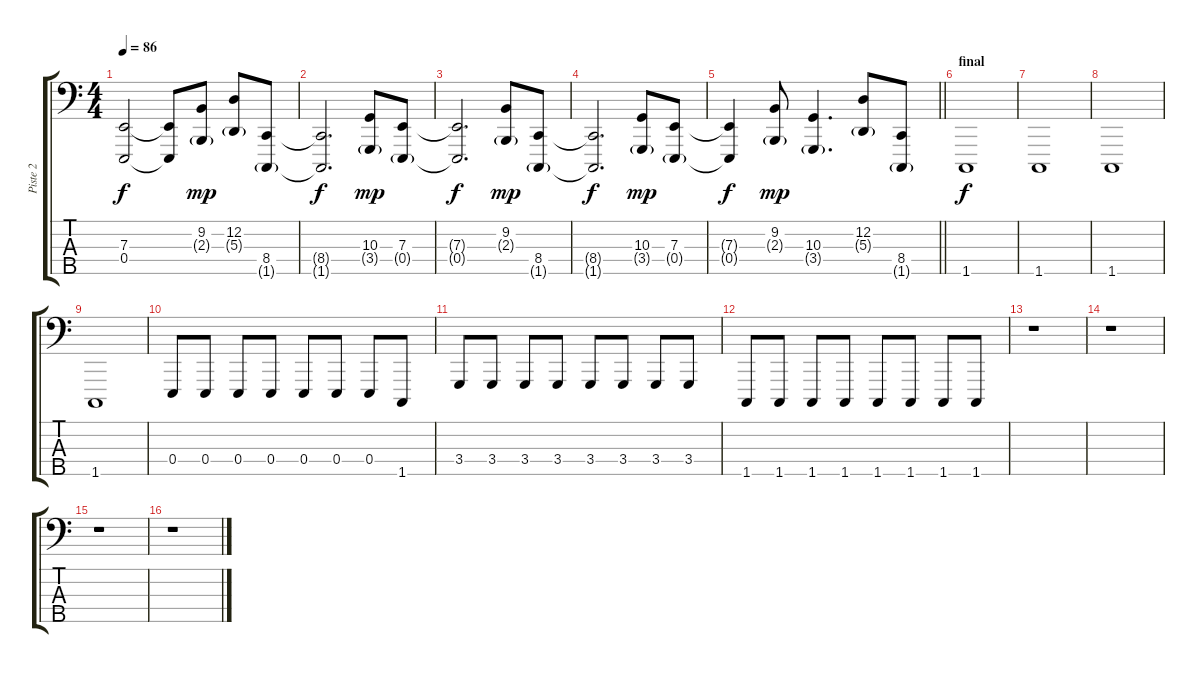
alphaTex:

\track ("Piste 2" "Piste 2") {instrument lead8bassandlead}
\staff {score tabs}
\tuning (G2 D2 A1 E1 B0) {hide}
\ts (4 4)
\tempo 86
\clef f4
\ks c
(7.3{t} 0.4{t}).2{dy f} (7.3{t} 0.4{t}).8 (9.2 2.3{g}).8{dy mp} (12.2 5.3{g}).8 (8.4 1.5{g}).8 |
(8.4{t} 1.5{t}).2{d dy f} (10.3 3.4{g}).8{dy mp} (7.3 0.4{g}).8 |
(7.3{t} 0.4{t}).2{d dy f} (9.2 2.3{g}).8{dy mp} (8.4 1.5{g}).8 |
(8.4{t} 1.5{t}).2{d dy f} (10.3 3.4{g}).8{dy mp} (7.3 0.4{g}).8 |
\barLineRight lightlight
(7.3{t} 0.4{t}).4{dy f} (9.2 2.3{g}).8{dy mp} (10.3 3.4{g}).4{d} (12.2 5.3{g}).8 (8.4 1.5{g}).8 |
\section ("" "final")
1.5.1{dy f} |
1.5.1 |
1.5.1 |
1.5.1 |
0.4.8 0.4.8 0.4.8 0.4.8 0.4.8 0.4.8 0.4.8 1.5.8 |
3.4.8 3.4.8 3.4.8 3.4.8 3.4.8 3.4.8 3.4.8 3.4.8 |
1.5.8 1.5.8 1.5.8 1.5.8 1.5.8 1.5.8 1.5.8 1.5.8 |
r.1 |
r.1 |
r.1 |
r.1
